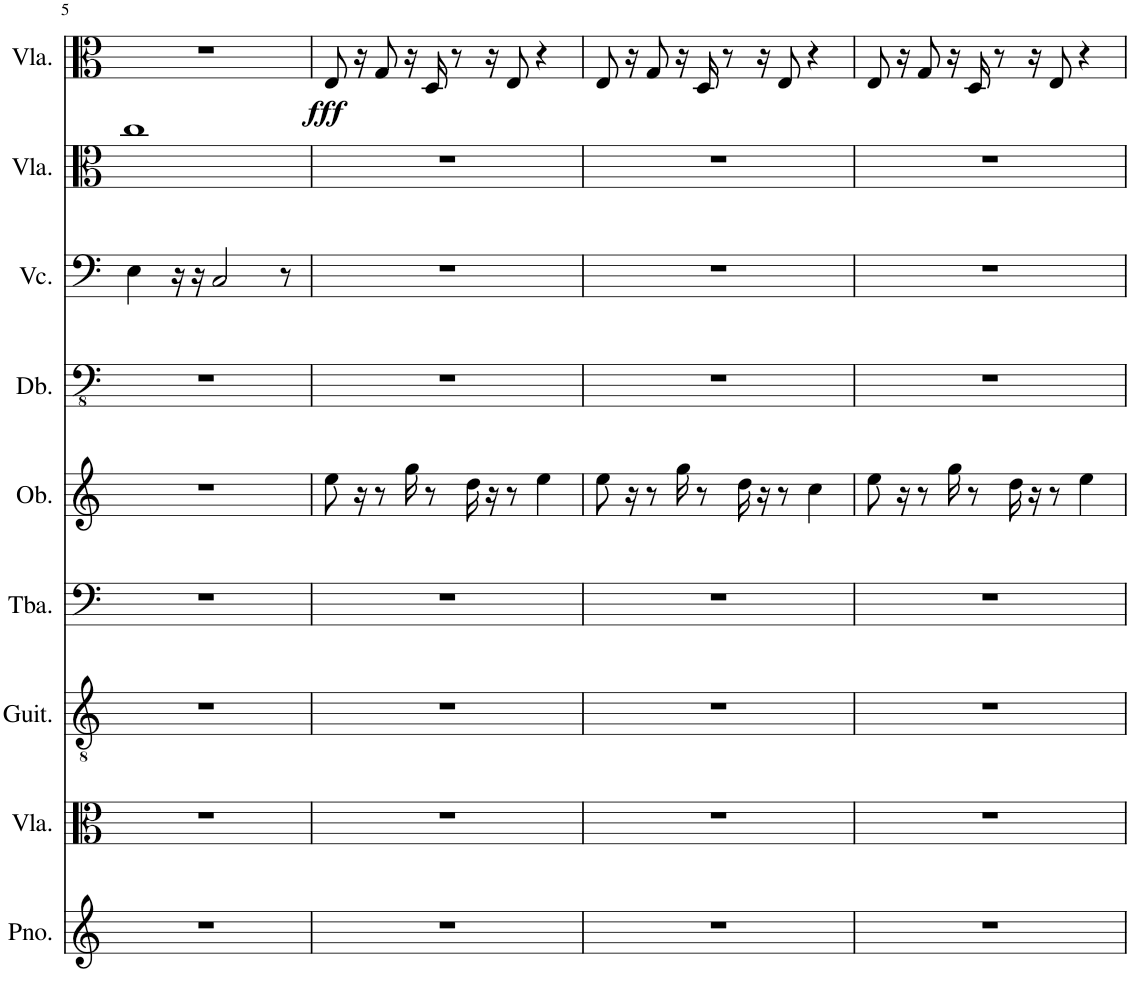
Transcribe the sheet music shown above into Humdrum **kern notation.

**kern	**kern	**kern	**kern	**kern	**kern	**kern	**kern	**kern	**dynam
*part9	*part8	*part7	*part6	*part5	*part4	*part3	*part2	*part1	*part1
*staff9	*staff8	*staff7	*staff6	*staff5	*staff4	*staff3	*staff2	*staff1	*staff1
*I"Piano	*I"Viola	*I"Classical Guitar	*I"Tuba	*I"Oboe	*I"Double Bass	*I"Violoncello	*I"Viola	*I"Viola	*
*I'Pno.	*I'Vla.	*I'Guit.	*I'Tba.	*I'Ob.	*I'Db.	*I'Vc.	*I'Vla.	*I'Vla.	*
!!LO:PB:g=z
*clefG2	*clefC3	*clefGv2	*clefF4	*clefG2	*clefFv4	*clefF4	*clefC3	*clefC3	*
*	*	*	*	*	*Trd7c12	*	*	*	*
*k[]	*k[]	*k[]	*k[]	*k[]	*k[]	*k[]	*k[]	*k[]	*
*M4/4	*M4/4	*M4/4	*M4/4	*M4/4	*M4/4	*M4/4	*M4/4	*M4/4	*
=5	=5	=5	=5	=5	=5	=5	=5	=5	=5
1r	1r	1r	1r	1r	1r	4E\	1cc	1r	.
.	.	.	.	.	.	16r	.	.	.
.	.	.	.	.	.	16r	.	.	.
.	.	.	.	.	.	2C/	.	.	.
.	.	.	.	.	.	8r	.	.	.
=6	=6	=6	=6	=6	=6	=6	=6	=6	=6
!	!	!	!	!	!	!	!	!	!LO:DY:b
1r	1r	1r	1r	8ee\	1r	1r	1r	8E/	fff
.	.	.	.	16r	.	.	.	16r	.
.	.	.	.	8r	.	.	.	8G/	.
.	.	.	.	16gg\	.	.	.	16r	.
.	.	.	.	8r	.	.	.	16D/	.
.	.	.	.	.	.	.	.	8r	.
.	.	.	.	16dd\	.	.	.	.	.
.	.	.	.	16r	.	.	.	16r	.
.	.	.	.	8r	.	.	.	8E/	.
.	.	.	.	4ee\	.	.	.	4r	.
=7	=7	=7	=7	=7	=7	=7	=7	=7	=7
1r	1r	1r	1r	8ee\	1r	1r	1r	8E/	.
.	.	.	.	16r	.	.	.	16r	.
.	.	.	.	8r	.	.	.	8G/	.
.	.	.	.	16gg\	.	.	.	16r	.
.	.	.	.	8r	.	.	.	16D/	.
.	.	.	.	.	.	.	.	8r	.
.	.	.	.	16dd\	.	.	.	.	.
.	.	.	.	16r	.	.	.	16r	.
.	.	.	.	8r	.	.	.	8E/	.
.	.	.	.	4cc\	.	.	.	4r	.
=8	=8	=8	=8	=8	=8	=8	=8	=8	=8
1r	1r	1r	1r	8ee\	1r	1r	1r	8E/	.
.	.	.	.	16r	.	.	.	16r	.
.	.	.	.	8r	.	.	.	8G/	.
.	.	.	.	16gg\	.	.	.	16r	.
.	.	.	.	8r	.	.	.	16D/	.
.	.	.	.	.	.	.	.	8r	.
.	.	.	.	16dd\	.	.	.	.	.
.	.	.	.	16r	.	.	.	16r	.
.	.	.	.	8r	.	.	.	8E/	.
.	.	.	.	4ee\	.	.	.	4r	.
=	=	=	=	=	=	=	=	=	=
*-	*-	*-	*-	*-	*-	*-	*-	*-	*-
